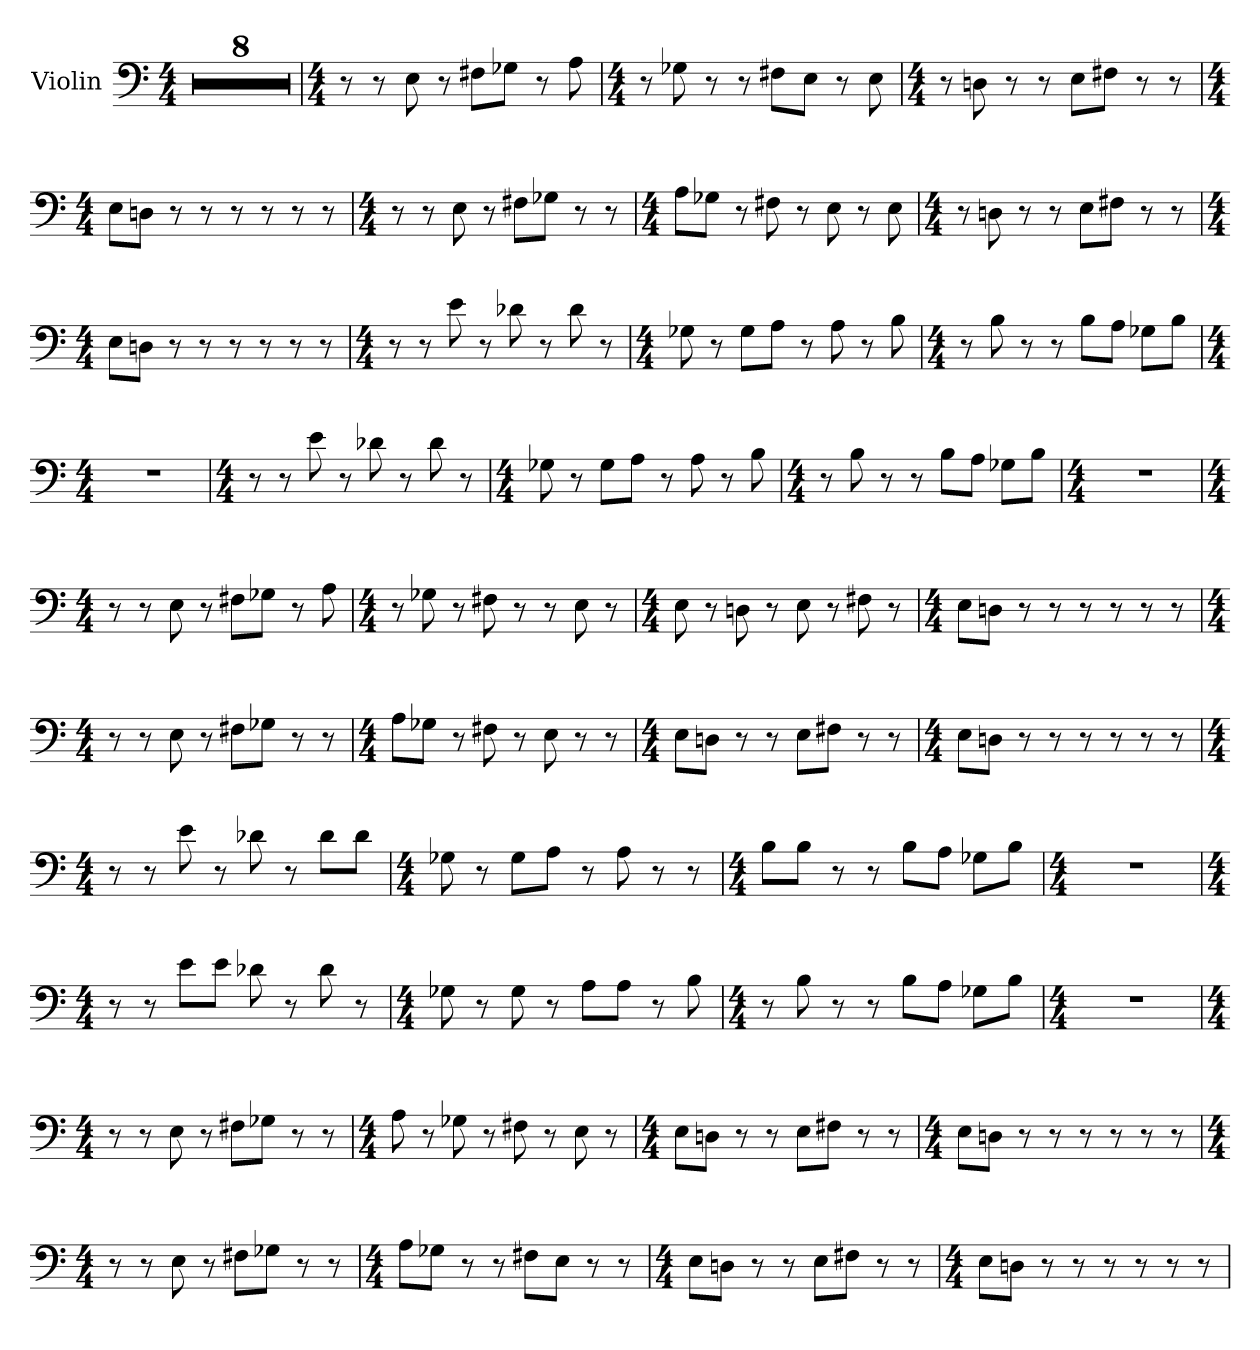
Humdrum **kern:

**kern
*part1
*staff1
*I"Violin
*I'Vln
*M4/4
=
1r
=
*M4/4
1r
=
*M4/4
1r
=
*M4/4
1r
=
*M4/4
1r
=
*M4/4
1r
=
*M4/4
1r
=
*M4/4
1r
=
*M4/4
8r
8r
8E
8r
8F#XL
8G-XJ
8r
8A
=
*M4/4
8r
8G-X
8r
8r
8F#XL
8EJ
8r
8E
=
*M4/4
8r
8Dn
8r
8r
8EL
8F#XJ
8r
8r
=
*M4/4
8EL
8DnJ
8r
8r
8r
8r
8r
8r
=
*M4/4
8r
8r
8E
8r
8F#XL
8G-XJ
8r
8r
=
*M4/4
8AL
8G-XJ
8r
8F#X
8r
8E
8r
8E
=
*M4/4
8r
8Dn
8r
8r
8EL
8F#XJ
8r
8r
=
*M4/4
8EL
8DnJ
8r
8r
8r
8r
8r
8r
=
*M4/4
8r
8r
8e
8r
8d-X
8r
8d-
8r
=
*M4/4
8G-X
8r
8G-L
8AJ
8r
8A
8r
8B
=
*M4/4
8r
8B
8r
8r
8BL
8AJ
8G-XL
8BJ
=
*M4/4
1r
=
*M4/4
8r
8r
8e
8r
8d-X
8r
8d-
8r
=
*M4/4
8G-X
8r
8G-L
8AJ
8r
8A
8r
8B
=
*M4/4
8r
8B
8r
8r
8BL
8AJ
8G-XL
8BJ
=
*M4/4
1r
=
*M4/4
8r
8r
8E
8r
8F#XL
8G-XJ
8r
8A
=
*M4/4
8r
8G-X
8r
8F#X
8r
8r
8E
8r
=
*M4/4
8E
8r
8Dn
8r
8E
8r
8F#X
8r
=
*M4/4
8EL
8DnJ
8r
8r
8r
8r
8r
8r
=
*M4/4
8r
8r
8E
8r
8F#XL
8G-XJ
8r
8r
=
*M4/4
8AL
8G-XJ
8r
8F#X
8r
8E
8r
8r
=
*M4/4
8EL
8DnJ
8r
8r
8EL
8F#XJ
8r
8r
=
*M4/4
8EL
8DnJ
8r
8r
8r
8r
8r
8r
=
*M4/4
8r
8r
8e
8r
8d-X
8r
8d-L
8d-J
=
*M4/4
8G-X
8r
8G-L
8AJ
8r
8A
8r
8r
=
*M4/4
8BL
8BJ
8r
8r
8BL
8AJ
8G-XL
8BJ
=
*M4/4
1r
=
*M4/4
8r
8r
8eL
8eJ
8d-X
8r
8d-
8r
=
*M4/4
8G-X
8r
8G-
8r
8AL
8AJ
8r
8B
=
*M4/4
8r
8B
8r
8r
8BL
8AJ
8G-XL
8BJ
=
*M4/4
1r
=
*M4/4
8r
8r
8E
8r
8F#XL
8G-XJ
8r
8r
=
*M4/4
8A
8r
8G-X
8r
8F#X
8r
8E
8r
=
*M4/4
8EL
8DnJ
8r
8r
8EL
8F#XJ
8r
8r
=
*M4/4
8EL
8DnJ
8r
8r
8r
8r
8r
8r
=
*M4/4
8r
8r
8E
8r
8F#XL
8G-XJ
8r
8r
=
*M4/4
8AL
8G-XJ
8r
8r
8F#XL
8EJ
8r
8r
=
*M4/4
8EL
8DnJ
8r
8r
8EL
8F#XJ
8r
8r
=
*M4/4
8EL
8DnJ
8r
8r
8r
8r
8r
8r
=
*-
